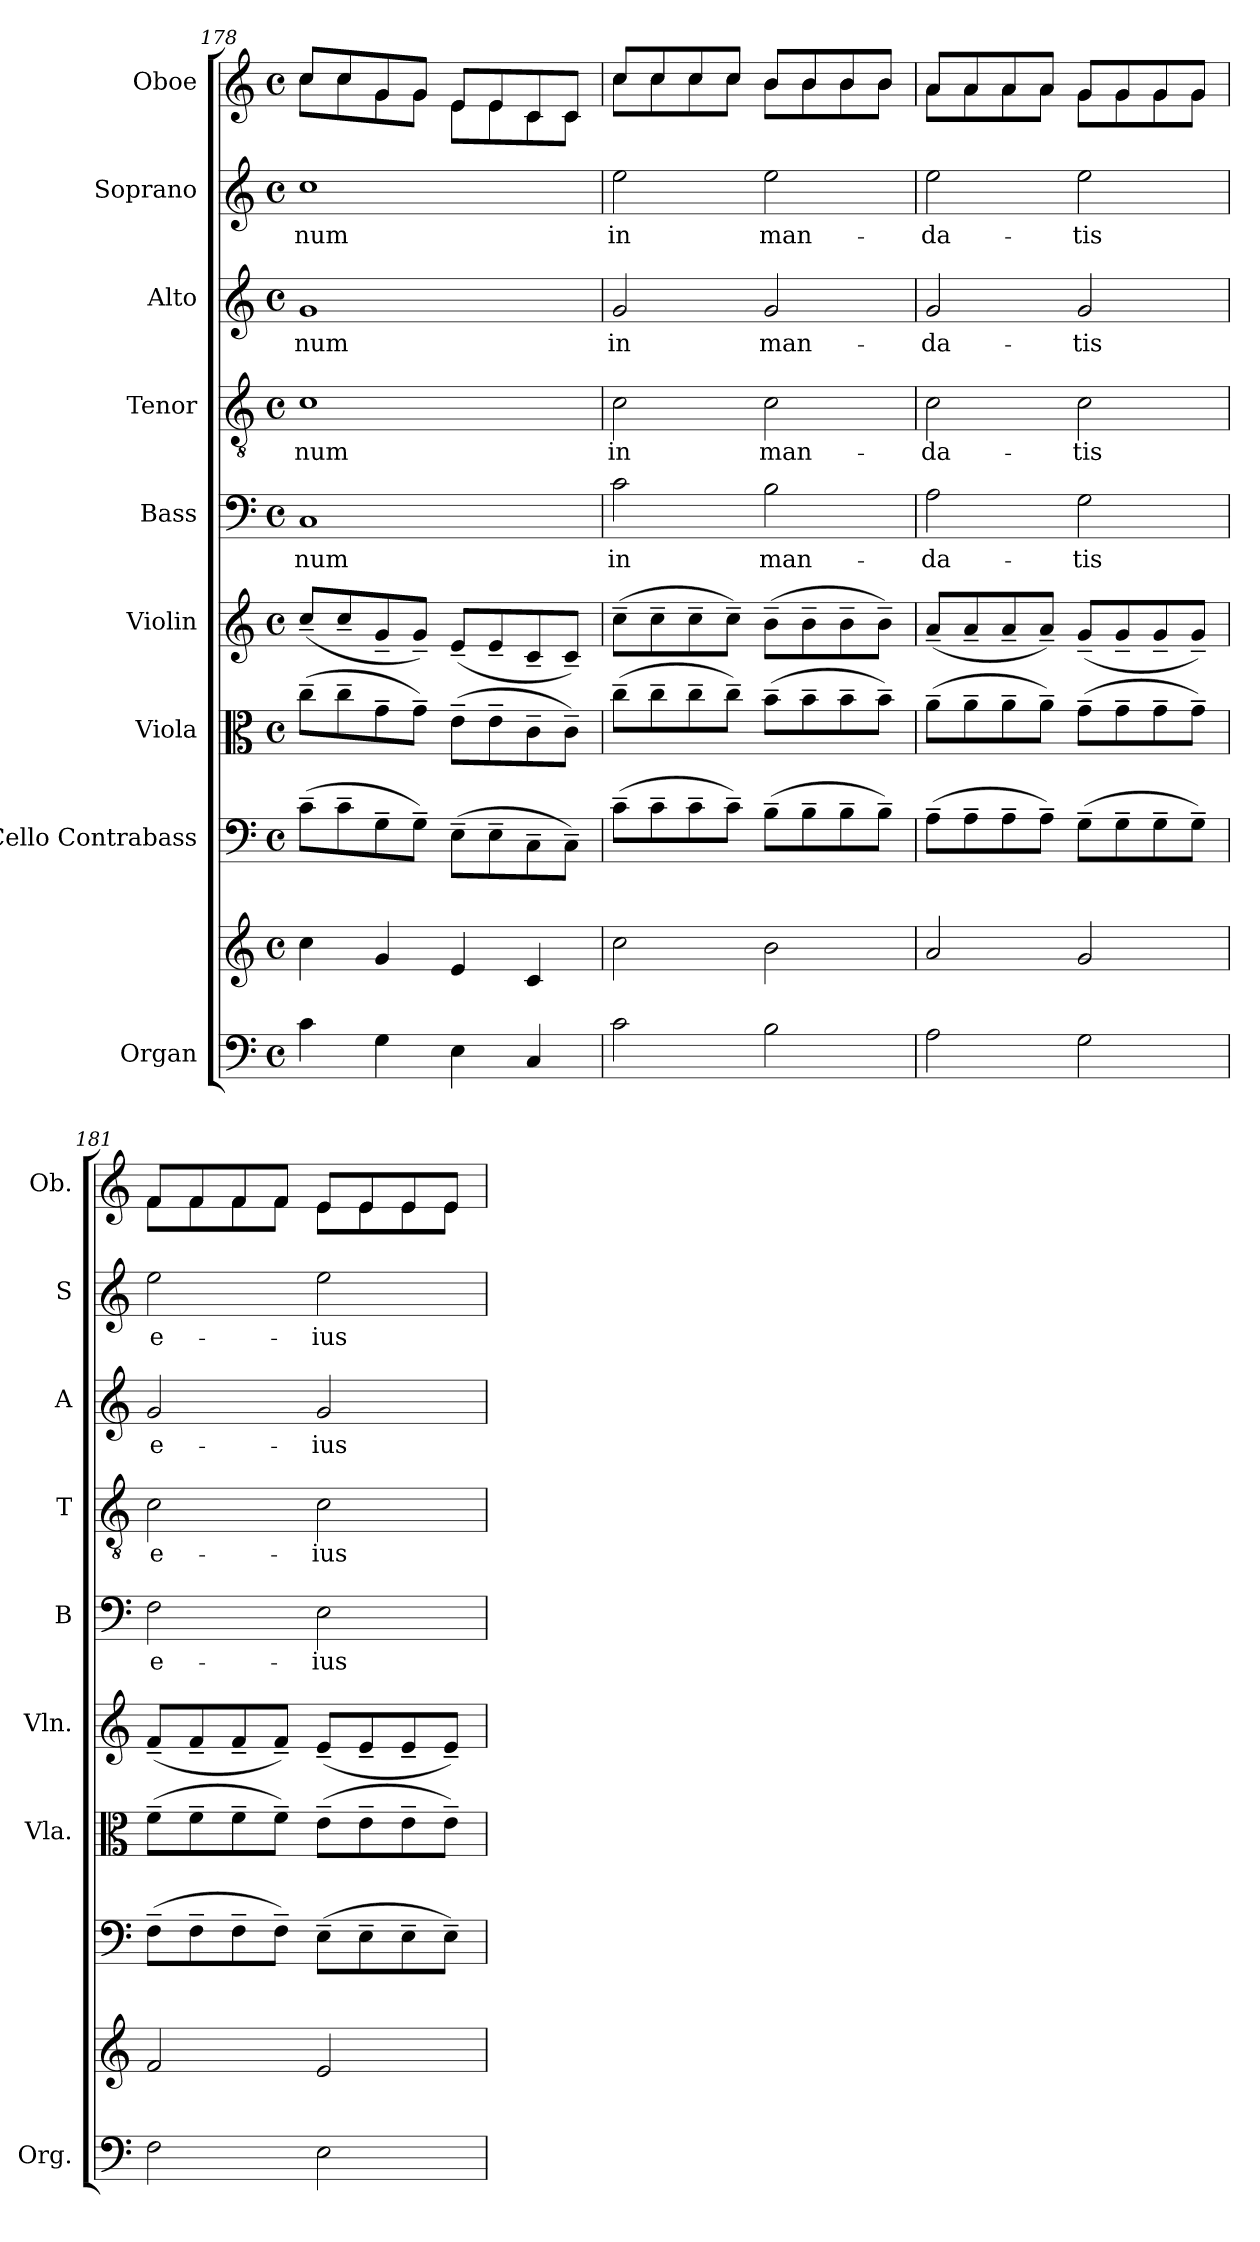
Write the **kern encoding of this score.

**kern	**kern	**kern	**kern	**kern	**kern	**text	**kern	**text	**kern	**text	**kern	**text	**kern
*part9	*part9	*part8	*part7	*part6	*part5	*part5	*part4	*part4	*part3	*part3	*part2	*part2	*part1
*staff10	*staff9	*staff8	*staff7	*staff6	*staff5	*staff5	*staff4	*staff4	*staff3	*staff3	*staff2	*staff2	*staff1
*I"Organ	*	*I"Cello Contrabass	*I"Viola	*I"Violin	*I"Bass	*	*I"Tenor	*	*I"Alto	*	*I"Soprano	*	*I"Oboe
*I'Org.	*	*	*I'Vla.	*I'Vln.	*I'B	*	*I'T	*	*I'A	*	*I'S	*	*I'Ob.
*clefF4	*clefG2	*clefF4	*clefC3	*clefG2	*clefF4	*	*clefGv2	*	*clefG2	*	*clefG2	*	*clefG2
*k[]	*k[]	*k[]	*k[]	*k[]	*k[]	*	*k[]	*	*k[]	*	*k[]	*	*k[]
*C:	*C:	*C:	*C:	*C:	*C:	*	*C:	*	*C:	*	*C:	*	*C:
*M4/4	*M4/4	*M4/4	*M4/4	*M4/4	*M4/4	*	*M4/4	*	*M4/4	*	*M4/4	*	*M4/4
*met(c)	*met(c)	*met(c)	*met(c)	*met(c)	*met(c)	*	*met(c)	*	*met(c)	*	*met(c)	*	*met(c)
=178	=178	=178	=178	=178	=178	=178	=178	=178	=178	=178	=178	=178	=178
!	!	!	!	!	!	!LO:LY:b	!	!LO:LY:b	!	!LO:LY:b	!	!LO:LY:b	!
*	*	*	*	*	*	*	*	*	*	*	*	*	*^
4c\	4cc\	(>8c~>\L	(>8cc~>\L	(<8cc~</L	1C	-num	1c	-num	1g	-num	1cc	-num	8cc/L	8cc\L
.	.	8c~>\	8cc~>\	8cc~</	.	.	.	.	.	.	.	.	8cc/	8cc\
4G\	4g/	8G~>\	8g~>\	8g~</	.	.	.	.	.	.	.	.	8g/	8g\
.	.	8G~>\J)	8g~>\J)	8g~</J)	.	.	.	.	.	.	.	.	8g/J	8g\J
4E\	4e/	(>8E~>\L	(>8e~>\L	(<8e~</L	.	.	.	.	.	.	.	.	8e/L	8e\L
.	.	8E~>\	8e~>\	8e~</	.	.	.	.	.	.	.	.	8e/	8e\
4C/	4c/	8C~>\	8c~>\	8c~</	.	.	.	.	.	.	.	.	8c/	8c\
.	.	8C~>\J)	8c~>\J)	8c~</J)	.	.	.	.	.	.	.	.	8c/J	8c\J
!!LO:LB:g=z	!!
=179	=179	=179	=179	=179	=179	=179	=179	=179	=179	=179	=179	=179	=179	=179
!	!	!	!	!	!	!LO:LY:b	!	!LO:LY:b	!	!LO:LY:b	!	!LO:LY:b	!	!
2c\	2cc\	(>8c~>\L	(>8cc~>\L	(>8cc~>\L	2c\	in	2c\	in	2g/	in	2ee\	in	8cc/L	8cc\L
.	.	8c~>\	8cc~>\	8cc~>\	.	.	.	.	.	.	.	.	8cc/	8cc\
.	.	8c~>\	8cc~>\	8cc~>\	.	.	.	.	.	.	.	.	8cc/	8cc\
.	.	8c~>\J)	8cc~>\J)	8cc~>\J)	.	.	.	.	.	.	.	.	8cc/J	8cc\J
!	!	!	!	!	!	!LO:LY:b	!	!LO:LY:b	!	!LO:LY:b	!	!LO:LY:b	!	!
2B\	2b\	(>8B~>\L	(>8b~>\L	(>8b~>\L	2B\	man-	2c\	man-	2g/	man-	2ee\	man-	8b/L	8b\L
.	.	8B~>\	8b~>\	8b~>\	.	.	.	.	.	.	.	.	8b/	8b\
.	.	8B~>\	8b~>\	8b~>\	.	.	.	.	.	.	.	.	8b/	8b\
.	.	8B~>\J)	8b~>\J)	8b~>\J)	.	.	.	.	.	.	.	.	8b/J	8b\J
=180	=180	=180	=180	=180	=180	=180	=180	=180	=180	=180	=180	=180	=180	=180
!	!	!	!	!	!	!LO:LY:b	!	!LO:LY:b	!	!LO:LY:b	!	!LO:LY:b	!	!
2A\	2a/	(>8A~>\L	(>8a~>\L	(<8a~</L	2A\	-da-	2c\	-da-	2g/	-da-	2ee\	-da-	8a/L	8a\L
.	.	8A~>\	8a~>\	8a~</	.	.	.	.	.	.	.	.	8a/	8a\
.	.	8A~>\	8a~>\	8a~</	.	.	.	.	.	.	.	.	8a/	8a\
.	.	8A~>\J)	8a~>\J)	8a~</J)	.	.	.	.	.	.	.	.	8a/J	8a\J
!	!	!	!	!	!	!LO:LY:b	!	!LO:LY:b	!	!LO:LY:b	!	!LO:LY:b	!	!
2G\	2g/	(>8G~>\L	(>8g~>\L	(<8g~</L	2G\	-tis	2c\	-tis	2g/	-tis	2ee\	-tis	8g/L	8g\L
.	.	8G~>\	8g~>\	8g~</	.	.	.	.	.	.	.	.	8g/	8g\
.	.	8G~>\	8g~>\	8g~</	.	.	.	.	.	.	.	.	8g/	8g\
.	.	8G~>\J)	8g~>\J)	8g~</J)	.	.	.	.	.	.	.	.	8g/J	8g\J
=181	=181	=181	=181	=181	=181	=181	=181	=181	=181	=181	=181	=181	=181	=181
!	!	!	!	!	!	!LO:LY:b	!	!LO:LY:b	!	!LO:LY:b	!	!LO:LY:b	!	!
2F\	2f/	(>8F~>\L	(>8f~>\L	(<8f~</L	2F\	e-	2c\	e-	2g/	e-	2ee\	e-	8f/L	8f\L
.	.	8F~>\	8f~>\	8f~</	.	.	.	.	.	.	.	.	8f/	8f\
.	.	8F~>\	8f~>\	8f~</	.	.	.	.	.	.	.	.	8f/	8f\
.	.	8F~>\J)	8f~>\J)	8f~</J)	.	.	.	.	.	.	.	.	8f/J	8f\J
!	!	!	!	!	!	!LO:LY:b	!	!LO:LY:b	!	!LO:LY:b	!	!LO:LY:b	!	!
2E\	2e/	(>8E~>\L	(>8e~>\L	(<8e~</L	2E\	-ius	2c\	-ius	2g/	-ius	2ee\	-ius	8e/L	8e\L
.	.	8E~>\	8e~>\	8e~</	.	.	.	.	.	.	.	.	8e/	8e\
.	.	8E~>\	8e~>\	8e~</	.	.	.	.	.	.	.	.	8e/	8e\
.	.	8E~>\J)	8e~>\J)	8e~</J)	.	.	.	.	.	.	.	.	8e/J	8e\J
*	*	*	*	*	*	*	*	*	*	*	*	*	*v	*v
=	=	=	=	=	=	=	=	=	=	=	=	=	=
*-	*-	*-	*-	*-	*-	*-	*-	*-	*-	*-	*-	*-	*-
